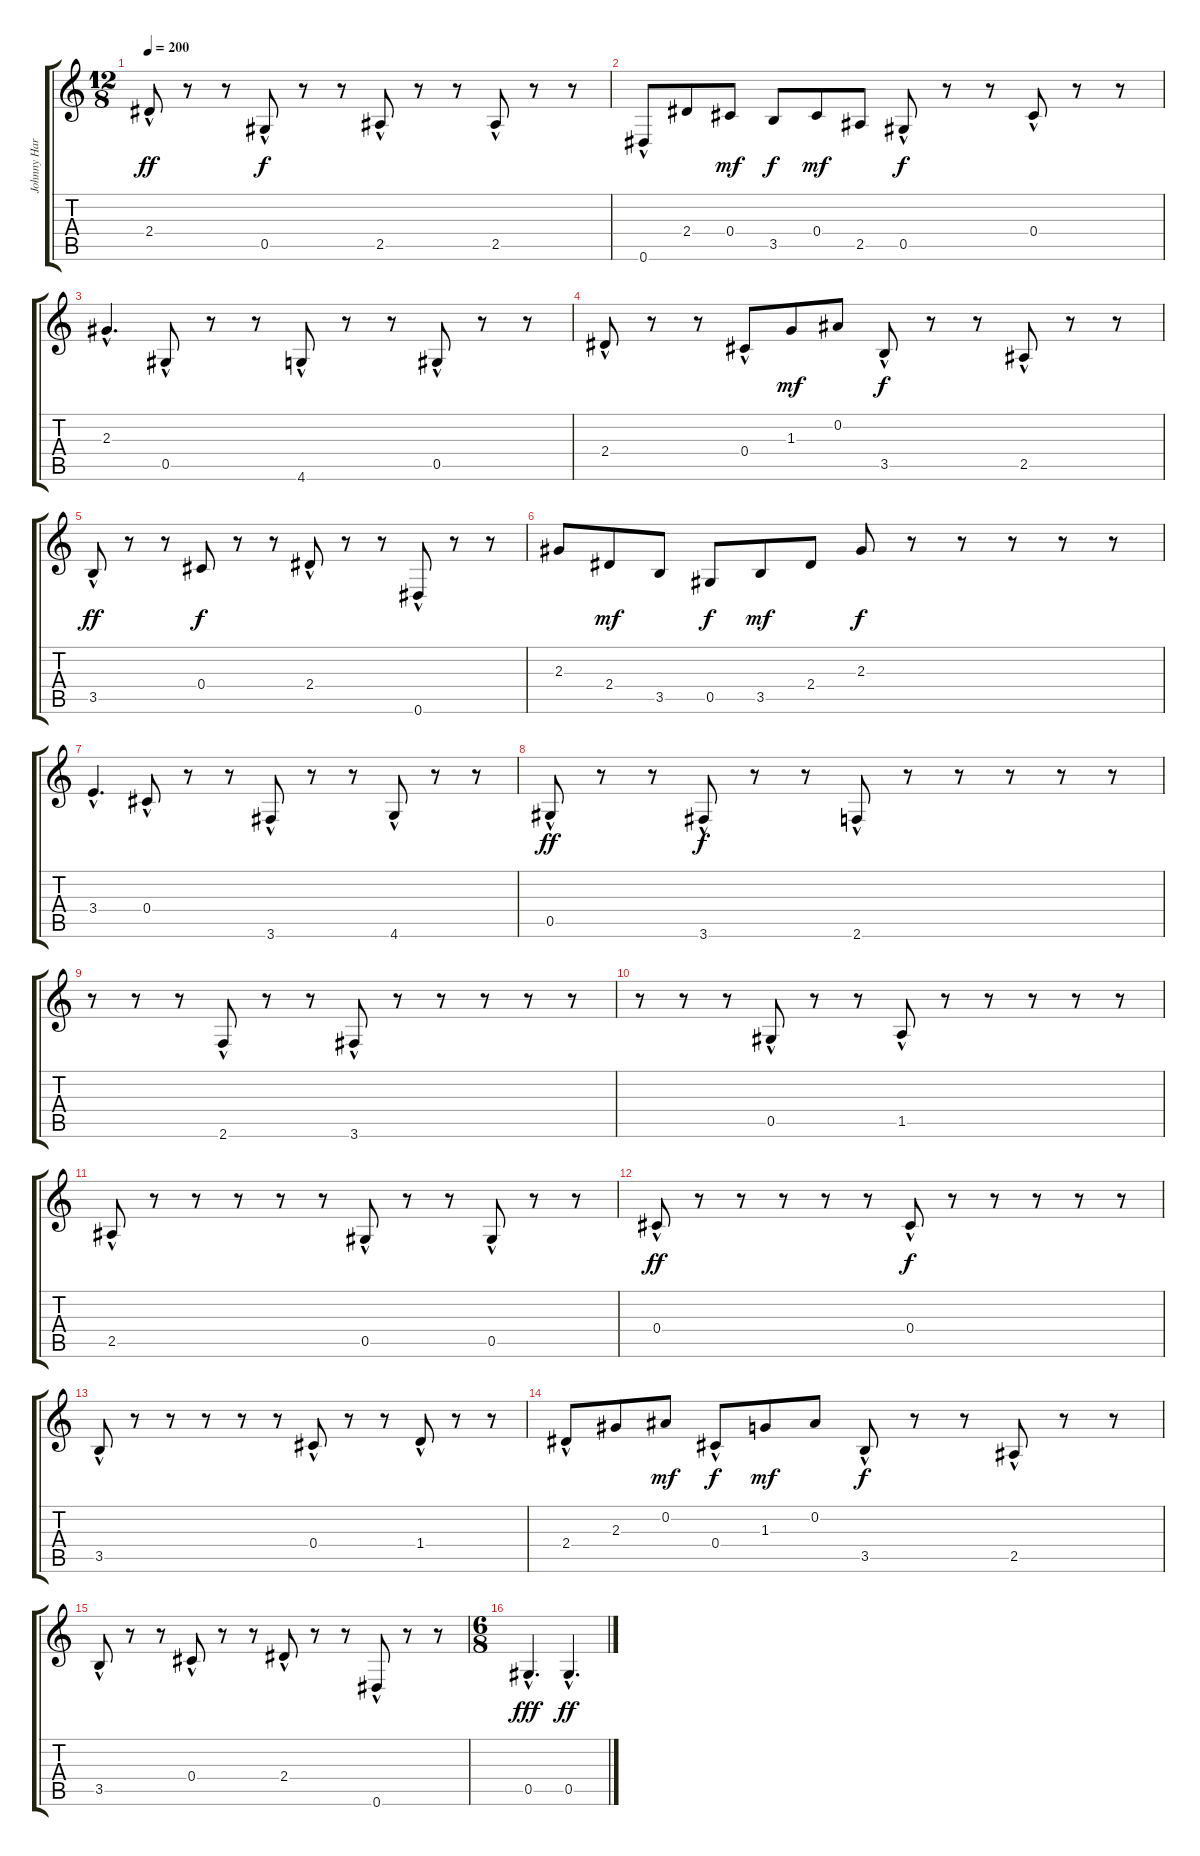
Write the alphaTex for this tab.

\track ("Johnny Harmonic" "Johnny Har") {instrument overdrivenguitar}
\staff {score tabs}
\tuning (Eb4 Bb3 Gb3 Db3 Ab2 Eb2) {hide}
\ts (12 8)
\tempo 200
\clef g2
\ks c
2.4{hac}.8{dy ff} r.8 r.8 0.5{hac}.8{dy f} r.8 r.8 2.5{hac}.8 r.8 r.8 2.5{hac}.8 r.8 r.8 |
0.6{hac}.8 2.4.8 0.4.8{dy mf} 3.5.8{dy f} 0.4.8{dy mf} 2.5.8 0.5{hac}.8{dy f} r.8 r.8 0.4{hac}.8 r.8 r.8 |
2.3{hac}.4{d} 0.5{hac}.8 r.8 r.8 4.6{hac}.8 r.8 r.8 0.5{hac}.8 r.8 r.8 |
2.4{hac}.8 r.8 r.8 0.4{hac}.8 1.3.8{dy mf} 0.2.8 3.5{hac}.8{dy f} r.8 r.8 2.5{hac}.8 r.8 r.8 |
3.5{hac}.8{dy ff} r.8 r.8 0.4.8{dy f} r.8 r.8 2.4{hac}.8 r.8 r.8 0.6{hac}.8 r.8 r.8 |
2.3.8 2.4.8{dy mf} 3.5.8 0.5.8{dy f} 3.5.8{dy mf} 2.4.8 2.3.8{dy f} r.8 r.8 r.8 r.8 r.8 |
3.4{hac}.4{d} 0.4{hac}.8 r.8 r.8 3.6{hac}.8 r.8 r.8 4.6{hac}.8 r.8 r.8 |
0.5{hac}.8{dy ff} r.8 r.8 3.6{hac}.8{dy f} r.8 r.8 2.6{hac}.8 r.8 r.8 r.8 r.8 r.8 |
r.8 r.8 r.8 2.6{hac}.8 r.8 r.8 3.6{hac}.8 r.8 r.8 r.8 r.8 r.8 |
r.8 r.8 r.8 0.5{hac}.8 r.8 r.8 1.5{hac}.8 r.8 r.8 r.8 r.8 r.8 |
2.5{hac}.8 r.8 r.8 r.8 r.8 r.8 0.5{hac}.8 r.8 r.8 0.5{hac}.8 r.8 r.8 |
0.4{hac}.8{dy ff} r.8 r.8 r.8 r.8 r.8 0.4{hac}.8{dy f} r.8 r.8 r.8 r.8 r.8 |
3.5{hac}.8 r.8 r.8 r.8 r.8 r.8 0.4{hac}.8 r.8 r.8 1.4{hac}.8 r.8 r.8 |
2.4{hac}.8 2.3.8 0.2.8{dy mf} 0.4{hac}.8{dy f} 1.3.8{dy mf} 0.2.8 3.5{hac}.8{dy f} r.8 r.8 2.5{hac}.8 r.8 r.8 |
3.5{hac}.8 r.8 r.8 0.4{hac}.8 r.8 r.8 2.4{hac}.8 r.8 r.8 0.6{hac}.8 r.8 r.8 |
\ts (6 8)
0.5{hac}.4{d dy fff} 0.5{hac}.4{d dy ff}
